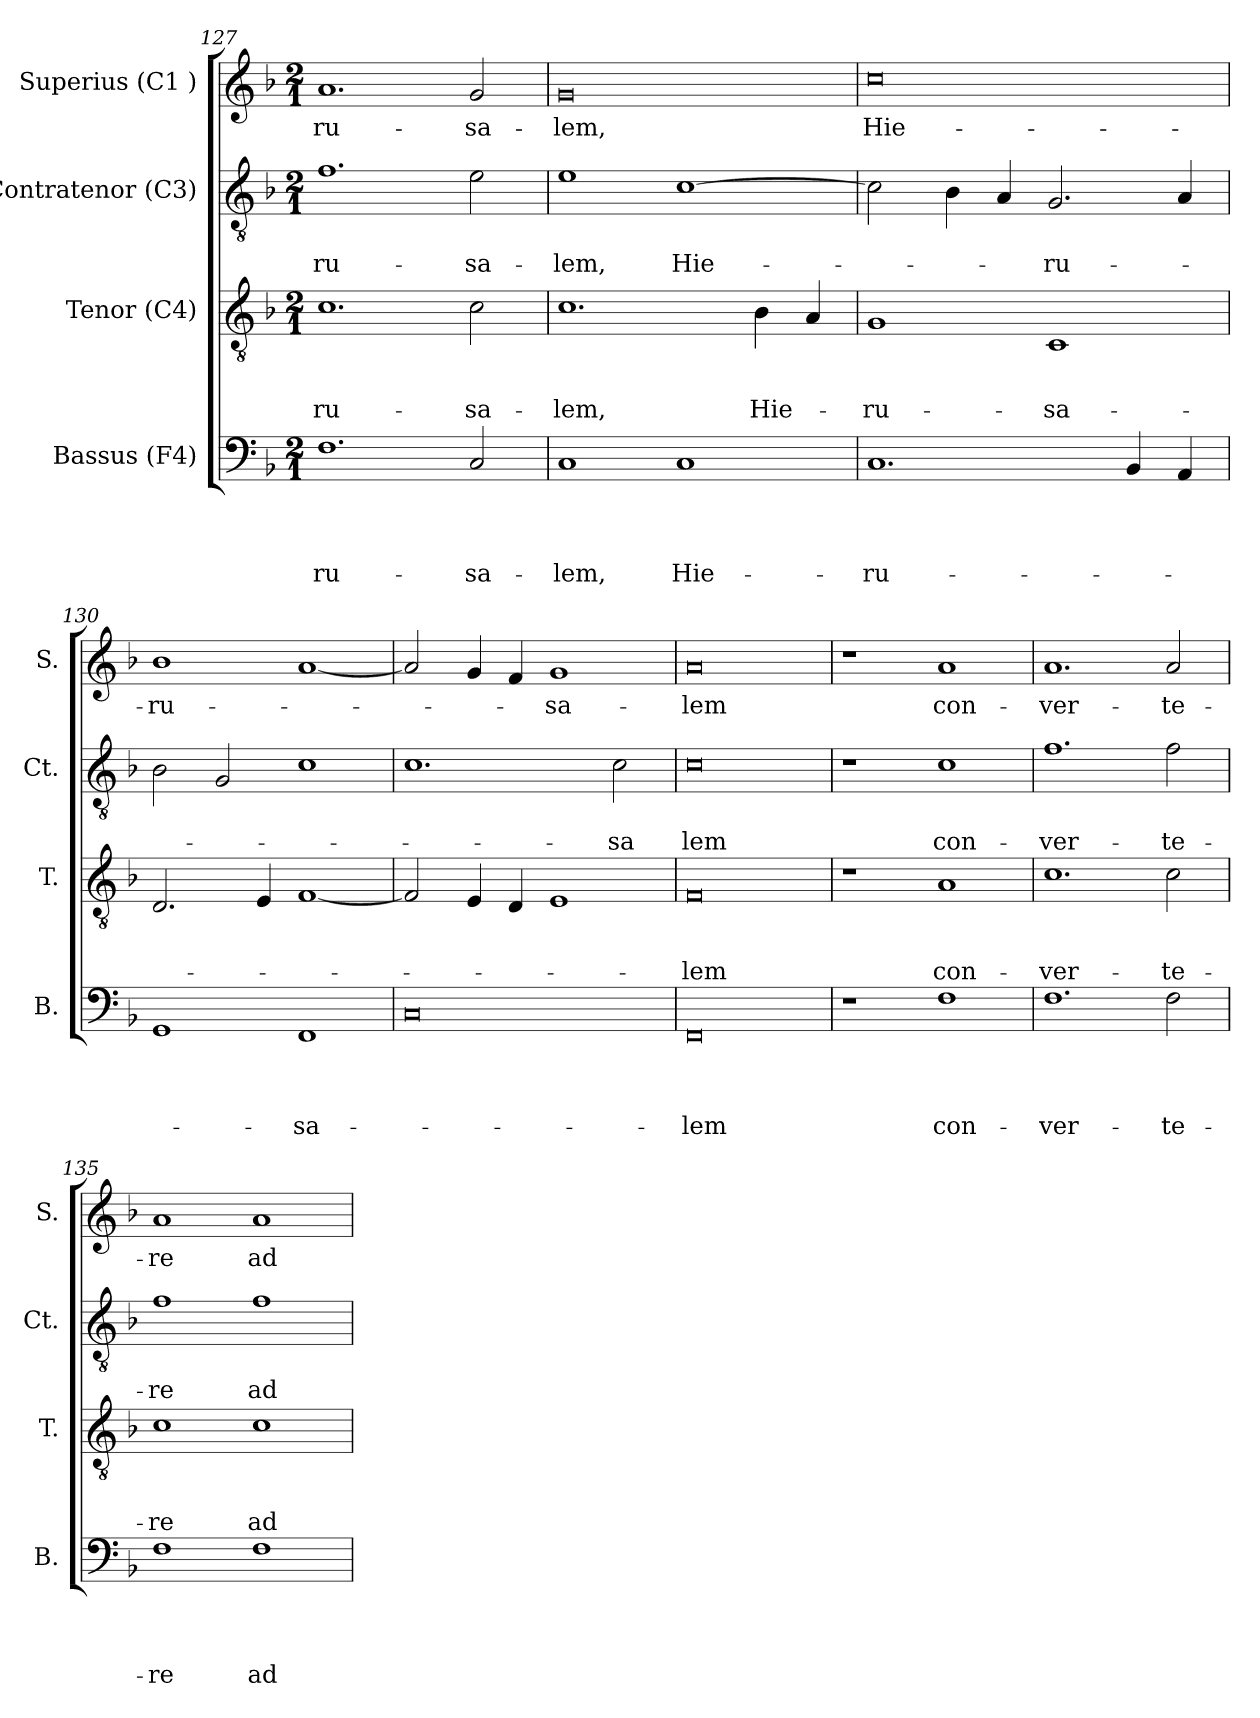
**kern	**text	**text	**text	**text	**kern	**text	**text	**text	**kern	**text	**text	**kern	**text
*part4	*part4	*part4	*part4	*part4	*part3	*part3	*part3	*part3	*part2	*part2	*part2	*part1	*part1
*staff4	*staff4	*staff4	*staff4	*staff4	*staff3	*staff3	*staff3	*staff3	*staff2	*staff2	*staff2	*staff1	*staff1
*I"Bassus (F4)	*	*	*	*	*I"Tenor (C4)	*	*	*	*I"Contratenor (C3)	*	*	*I"Superius (C1 )	*
*I'B.	*	*	*	*	*I'T.	*	*	*	*I'Ct.	*	*	*I'S.	*
*clefF4	*	*	*	*	*clefGv2	*	*	*	*clefGv2	*	*	*clefG2	*
*k[b-]	*	*	*	*	*k[b-]	*	*	*	*k[b-]	*	*	*k[b-]	*
*F:	*	*	*	*	*F:	*	*	*	*F:	*	*	*F:	*
*M2/1	*	*	*	*	*M2/1	*	*	*	*M2/1	*	*	*M2/1	*
=127	=127	=127	=127	=127	=127	=127	=127	=127	=127	=127	=127	=127	=127
!	!	!	!	!LO:LY:b	!	!	!	!LO:LY:b	!	!	!LO:LY:b	!	!LO:LY:b
1.F	.	.	.	-ru-	1.c	.	.	-ru-	1.f	.	-ru-	1.a	-ru-
!	!	!	!	!LO:LY:b	!	!	!	!LO:LY:b	!	!	!LO:LY:b	!	!LO:LY:b
2C/	.	.	.	-sa-	2c\	.	.	-sa-	2e\	.	-sa-	2g/	-sa-
=128	=128	=128	=128	=128	=128	=128	=128	=128	=128	=128	=128	=128	=128
!	!	!	!	!LO:LY:b	!	!	!	!LO:LY:b	!	!	!LO:LY:b	!	!LO:LY:b
1C	.	.	.	-lem,	1.c	.	.	-lem,	1e	.	-lem,	0g	-lem,
!	!	!	!	!LO:LY:b	!	!	!	!	!	!	!LO:LY:b	!	!
1C	.	.	.	Hie-	.	.	.	.	[>1c	.	Hie-	.	.
!	!	!	!	!	!	!	!	!LO:LY:b	!	!	!	!	!
.	.	.	.	.	4B-\	.	.	Hie-	.	.	.	.	.
.	.	.	.	.	4A/	.	.	.	.	.	.	.	.
=129	=129	=129	=129	=129	=129	=129	=129	=129	=129	=129	=129	=129	=129
!	!	!	!	!LO:LY:b	!	!	!	!LO:LY:b	!	!	!	!	!LO:LY:b
1.C	.	.	.	-ru-	1G	.	.	-ru-	2c\]	.	.	0cc	Hie-
.	.	.	.	.	.	.	.	.	4B-\	.	.	.	.
.	.	.	.	.	.	.	.	.	4A/	.	.	.	.
!	!	!	!	!	!	!	!	!LO:LY:b	!	!	!LO:LY:b	!	!
.	.	.	.	.	1C	.	.	-sa-	2.G/	.	-ru-	.	.
4BB-/	.	.	.	.	.	.	.	.	.	.	.	.	.
4AA/	.	.	.	.	.	.	.	.	4A/	.	.	.	.
=130	=130	=130	=130	=130	=130	=130	=130	=130	=130	=130	=130	=130	=130
!	!	!	!	!	!	!	!	!	!	!	!	!	!LO:LY:b
1GG	.	.	.	.	2.D/	.	.	.	2B-\	.	.	1b-	-ru-
.	.	.	.	.	.	.	.	.	2G/	.	.	.	.
.	.	.	.	.	4E/	.	.	.	.	.	.	.	.
!	!	!	!	!LO:LY:b	!	!	!	!	!	!	!	!	!
1FF	.	.	.	-sa-	[<1F	.	.	.	1c	.	.	[<1a	.
!!LO:LB:g=z
=131	=131	=131	=131	=131	=131	=131	=131	=131	=131	=131	=131	=131	=131
0C	.	.	.	.	2F/]	.	.	.	1.c	.	.	2a/]	.
.	.	.	.	.	4E/	.	.	.	.	.	.	4g/	.
.	.	.	.	.	4D/	.	.	.	.	.	.	4f/	.
!	!	!	!	!	!	!	!	!	!	!	!	!	!LO:LY:b
.	.	.	.	.	1E	.	.	.	.	.	.	1g	-sa-
!	!	!	!	!	!	!	!	!	!	!	!LO:LY:b	!	!
.	.	.	.	.	.	.	.	.	2c\	.	-sa	.	.
=132	=132	=132	=132	=132	=132	=132	=132	=132	=132	=132	=132	=132	=132
!	!	!	!	!LO:LY:b	!	!	!	!LO:LY:b	!	!	!LO:LY:b	!	!LO:LY:b
0FF	.	.	.	-lem	0F	.	.	-lem	0c	.	lem	0a	-lem
=133	=133	=133	=133	=133	=133	=133	=133	=133	=133	=133	=133	=133	=133
1r	.	.	.	.	1r	.	.	.	1r	.	.	1r	.
!	!	!	!	!LO:LY:b	!	!	!	!LO:LY:b	!	!	!LO:LY:b	!	!LO:LY:b
1F	.	.	.	con-	1A	.	.	con-	1c	.	con-	1a	con-
=134	=134	=134	=134	=134	=134	=134	=134	=134	=134	=134	=134	=134	=134
!	!	!	!	!LO:LY:b	!	!	!	!LO:LY:b	!	!	!LO:LY:b	!	!LO:LY:b
1.F	.	.	.	-ver-	1.c	.	.	-ver-	1.f	.	-ver-	1.a	-ver-
!	!	!	!	!LO:LY:b	!	!	!	!LO:LY:b	!	!	!LO:LY:b	!	!LO:LY:b
2F\	.	.	.	-te-	2c\	.	.	-te-	2f\	.	-te-	2a/	-te-
=135	=135	=135	=135	=135	=135	=135	=135	=135	=135	=135	=135	=135	=135
!	!	!	!	!LO:LY:b	!	!	!	!LO:LY:b	!	!	!LO:LY:b	!	!LO:LY:b
1F	.	.	.	-re	1c	.	.	-re	1f	.	-re	1a	-re
!	!	!	!	!LO:LY:b	!	!	!	!LO:LY:b	!	!	!LO:LY:b	!	!LO:LY:b
1F	.	.	.	ad	1c	.	.	ad	1f	.	ad	1a	ad
=	=	=	=	=	=	=	=	=	=	=	=	=	=
*-	*-	*-	*-	*-	*-	*-	*-	*-	*-	*-	*-	*-	*-
